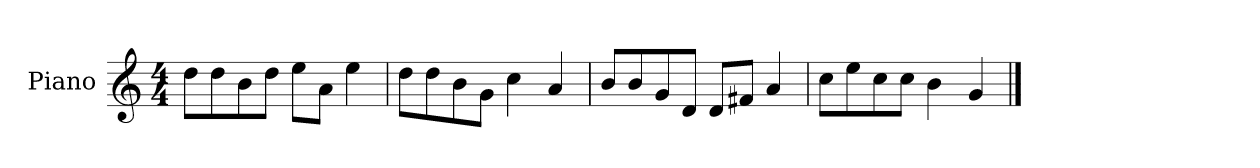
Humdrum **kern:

**kern
*part1
*staff1
*I"Piano
*I'P-no
*clefG2
*k[]
*M4/4
*MM90
=1
8dd\L
8dd\
8b\
8dd\J
8ee\L
8a\J
4ee\
=2
8dd\L
8dd\
8b\
8g\J
4cc\
4a/
=3
8b/L
8b/
8g/
8d/J
8d/L
8f#X/J
4a/
=4
8cc\L
8ee\
8cc\
8cc\J
4b\
4g/
==
*-
